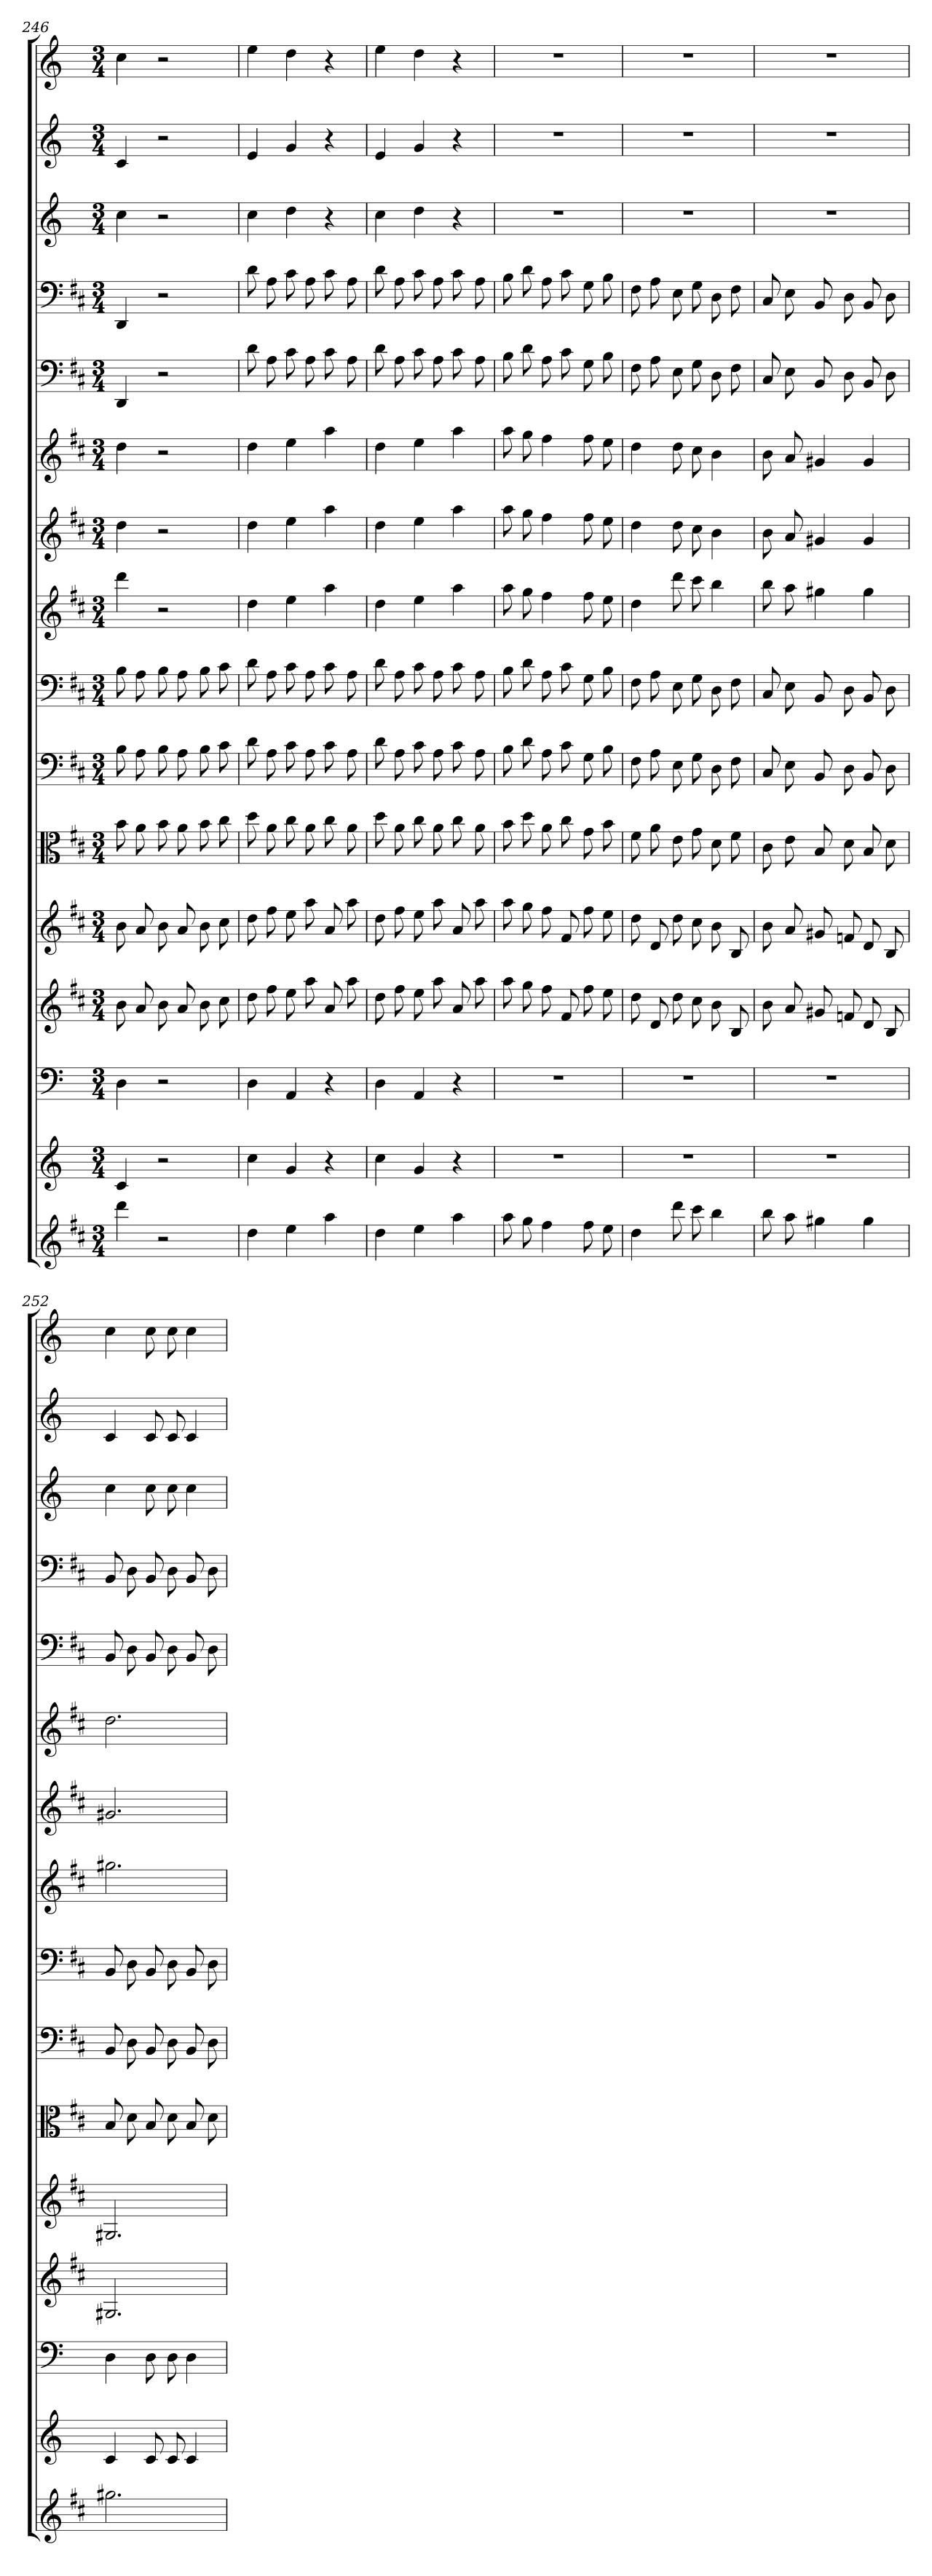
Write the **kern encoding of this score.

**kern	**kern	**kern	**kern	**kern	**kern	**kern	**kern	**kern	**kern	**kern	**kern	**kern	**kern	**kern	**kern
*part16	*part15	*part14	*part13	*part12	*part11	*part10	*part9	*part8	*part7	*part6	*part5	*part4	*part3	*part2	*part1
*staff16	*staff15	*staff14	*staff13	*staff12	*staff11	*staff10	*staff9	*staff8	*staff7	*staff6	*staff5	*staff4	*staff3	*staff2	*staff1
*	*	*clefF4	*	*	*clefC3	*clefF4	*clefF4	*	*	*	*clefF4	*clefF4	*	*	*
*k[f#c#]	*k[]	*k[]	*k[f#c#]	*k[f#c#]	*k[f#c#]	*k[f#c#]	*k[f#c#]	*k[f#c#]	*k[f#c#]	*k[f#c#]	*k[f#c#]	*k[f#c#]	*k[]	*k[]	*k[]
*M3/4	*M3/4	*M3/4	*M3/4	*M3/4	*M3/4	*M3/4	*M3/4	*M3/4	*M3/4	*M3/4	*M3/4	*M3/4	*M3/4	*M3/4	*M3/4
=246	=246	=246	=246	=246	=246	=246	=246	=246	=246	=246	=246	=246	=246	=246	=246
4ddd	4c	4D	8b	8b	8b	8B	8B	4ddd	4dd	4dd	4DD	4DD	4cc	4c	4cc
.	.	.	8a	8a	8a	8A	8A	.	.	.	.	.	.	.	.
2r	2r	2r	8b	8b	8b	8B	8B	2r	2r	2r	2r	2r	2r	2r	2r
.	.	.	8a	8a	8a	8A	8A	.	.	.	.	.	.	.	.
.	.	.	8b	8b	8b	8B	8B	.	.	.	.	.	.	.	.
.	.	.	8cc#	8cc#	8cc#	8c#	8c#	.	.	.	.	.	.	.	.
=247	=247	=247	=247	=247	=247	=247	=247	=247	=247	=247	=247	=247	=247	=247	=247
4dd	4cc	4D	8dd	8dd	8dd	8d	8d	4dd	4dd	4dd	8d	8d	4cc	4e	4ee
.	.	.	8ff#	8ff#	8a	8A	8A	.	.	.	8A	8A	.	.	.
4ee	4g	4AA	8ee	8ee	8cc#	8c#	8c#	4ee	4ee	4ee	8c#	8c#	4dd	4g	4dd
.	.	.	8aa	8aa	8a	8A	8A	.	.	.	8A	8A	.	.	.
4aa	4r	4r	8a	8a	8cc#	8c#	8c#	4aa	4aa	4aa	8c#	8c#	4r	4r	4r
.	.	.	8aa	8aa	8a	8A	8A	.	.	.	8A	8A	.	.	.
=248	=248	=248	=248	=248	=248	=248	=248	=248	=248	=248	=248	=248	=248	=248	=248
4dd	4cc	4D	8dd	8dd	8dd	8d	8d	4dd	4dd	4dd	8d	8d	4cc	4e	4ee
.	.	.	8ff#	8ff#	8a	8A	8A	.	.	.	8A	8A	.	.	.
4ee	4g	4AA	8ee	8ee	8cc#	8c#	8c#	4ee	4ee	4ee	8c#	8c#	4dd	4g	4dd
.	.	.	8aa	8aa	8a	8A	8A	.	.	.	8A	8A	.	.	.
4aa	4r	4r	8a	8a	8cc#	8c#	8c#	4aa	4aa	4aa	8c#	8c#	4r	4r	4r
.	.	.	8aa	8aa	8a	8A	8A	.	.	.	8A	8A	.	.	.
=249	=249	=249	=249	=249	=249	=249	=249	=249	=249	=249	=249	=249	=249	=249	=249
8aa	2.r	2.r	8aa	8aa	8b	8B	8B	8aa	8aa	8aa	8B	8B	2.r	2.r	2.r
8gg	.	.	8gg	8gg	8dd	8d	8d	8gg	8gg	8gg	8d	8d	.	.	.
4ff#	.	.	8ff#	8ff#	8a	8A	8A	4ff#	4ff#	4ff#	8A	8A	.	.	.
.	.	.	8f#	8f#	8cc#	8c#	8c#	.	.	.	8c#	8c#	.	.	.
8ff#	.	.	8ff#	8ff#	8g	8G	8G	8ff#	8ff#	8ff#	8G	8G	.	.	.
8ee	.	.	8ee	8ee	8b	8B	8B	8ee	8ee	8ee	8B	8B	.	.	.
=250	=250	=250	=250	=250	=250	=250	=250	=250	=250	=250	=250	=250	=250	=250	=250
4dd	2.r	2.r	8dd	8dd	8f#	8F#	8F#	4dd	4dd	4dd	8F#	8F#	2.r	2.r	2.r
.	.	.	8d	8d	8a	8A	8A	.	.	.	8A	8A	.	.	.
8ddd	.	.	8dd	8dd	8e	8E	8E	8ddd	8dd	8dd	8E	8E	.	.	.
8ccc#	.	.	8cc#	8cc#	8g	8G	8G	8ccc#	8cc#	8cc#	8G	8G	.	.	.
4bb	.	.	8b	8b	8d	8D	8D	4bb	4b	4b	8D	8D	.	.	.
.	.	.	8B	8B	8f#	8F#	8F#	.	.	.	8F#	8F#	.	.	.
=251	=251	=251	=251	=251	=251	=251	=251	=251	=251	=251	=251	=251	=251	=251	=251
8bb	2.r	2.r	8b	8b	8c#	8C#	8C#	8bb	8b	8b	8C#	8C#	2.r	2.r	2.r
8aa	.	.	8a	8a	8e	8E	8E	8aa	8a	8a	8E	8E	.	.	.
4gg#X	.	.	8g#X	8g#X	8B	8BB	8BB	4gg#X	4g#X	4g#X	8BB	8BB	.	.	.
.	.	.	8fn	8fn	8d	8D	8D	.	.	.	8D	8D	.	.	.
4gg#	.	.	8d	8d	8B	8BB	8BB	4gg#	4g#	4g#	8BB	8BB	.	.	.
.	.	.	8B	8B	8d	8D	8D	.	.	.	8D	8D	.	.	.
=252	=252	=252	=252	=252	=252	=252	=252	=252	=252	=252	=252	=252	=252	=252	=252
2.gg#X	4c	4D	2.G#X	2.G#X	8B	8BB	8BB	2.gg#X	2.g#X	2.dd	8BB	8BB	4cc	4c	4cc
.	.	.	.	.	8d	8D	8D	.	.	.	8D	8D	.	.	.
.	8c	8D	.	.	8B	8BB	8BB	.	.	.	8BB	8BB	8cc	8c	8cc
.	8c	8D	.	.	8d	8D	8D	.	.	.	8D	8D	8cc	8c	8cc
.	4c	4D	.	.	8B	8BB	8BB	.	.	.	8BB	8BB	4cc	4c	4cc
.	.	.	.	.	8d	8D	8D	.	.	.	8D	8D	.	.	.
=	=	=	=	=	=	=	=	=	=	=	=	=	=	=	=
*-	*-	*-	*-	*-	*-	*-	*-	*-	*-	*-	*-	*-	*-	*-	*-
